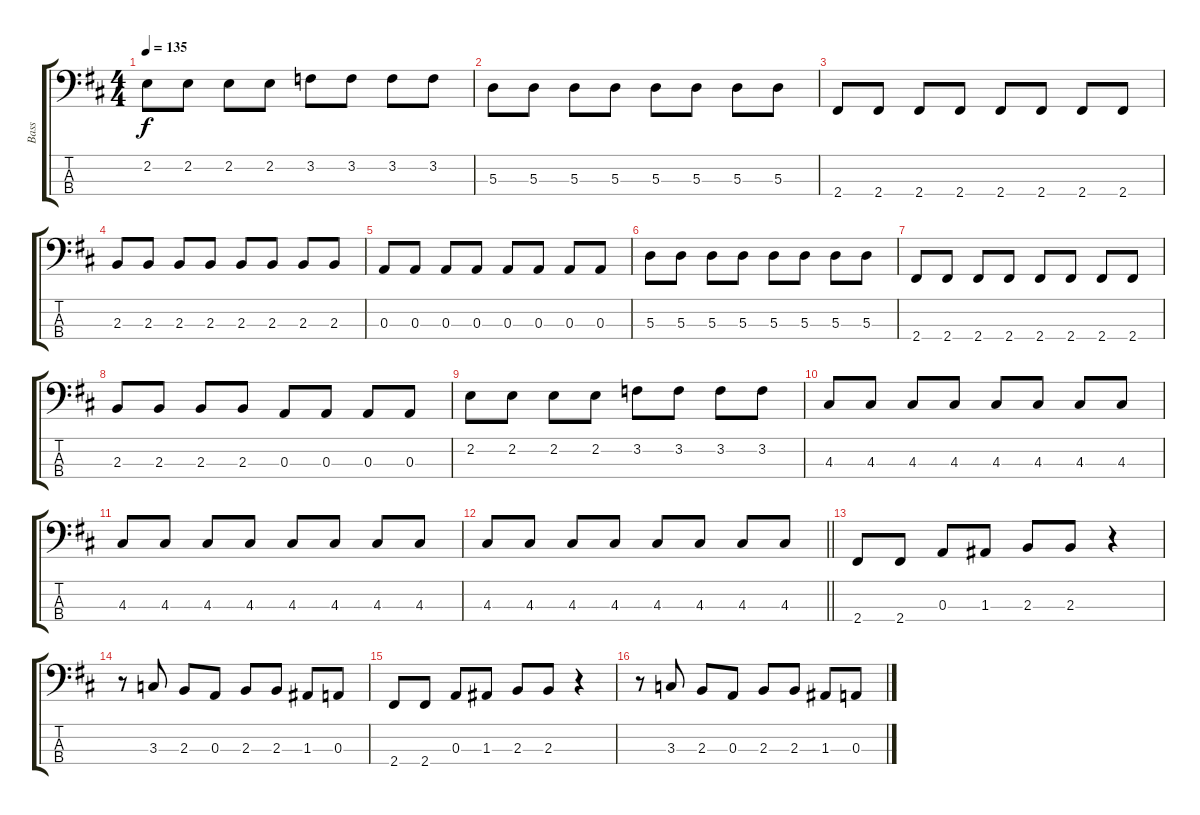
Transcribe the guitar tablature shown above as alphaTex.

\track ("Bass" "Bass") {instrument electricbasspick}
\staff {score tabs}
\tuning (G2 D2 A1 E1) {hide}
\ts (4 4)
\tempo 135
\clef f4
\ks d
2.2.8{dy f} 2.2.8 2.2.8 2.2.8 3.2.8 3.2.8 3.2.8 3.2.8 |
5.3.8 5.3.8 5.3.8 5.3.8 5.3.8 5.3.8 5.3.8 5.3.8 |
2.4.8 2.4.8 2.4.8 2.4.8 2.4.8 2.4.8 2.4.8 2.4.8 |
2.3.8 2.3.8 2.3.8 2.3.8 2.3.8 2.3.8 2.3.8 2.3.8 |
0.3.8 0.3.8 0.3.8 0.3.8 0.3.8 0.3.8 0.3.8 0.3.8 |
5.3.8 5.3.8 5.3.8 5.3.8 5.3.8 5.3.8 5.3.8 5.3.8 |
2.4.8 2.4.8 2.4.8 2.4.8 2.4.8 2.4.8 2.4.8 2.4.8 |
2.3.8 2.3.8 2.3.8 2.3.8 0.3.8 0.3.8 0.3.8 0.3.8 |
2.2.8 2.2.8 2.2.8 2.2.8 3.2.8 3.2.8 3.2.8 3.2.8 |
4.3.8 4.3.8 4.3.8 4.3.8 4.3.8 4.3.8 4.3.8 4.3.8 |
4.3.8 4.3.8 4.3.8 4.3.8 4.3.8 4.3.8 4.3.8 4.3.8 |
\barLineRight lightlight
4.3.8 4.3.8 4.3.8 4.3.8 4.3.8 4.3.8 4.3.8 4.3.8 |
2.4.8 2.4.8 0.3.8 1.3.8 2.3.8 2.3.8 r.4 |
r.8 3.3.8 2.3.8 0.3.8 2.3.8 2.3.8 1.3.8 0.3.8 |
2.4.8 2.4.8 0.3.8 1.3.8 2.3.8 2.3.8 r.4 |
r.8 3.3.8 2.3.8 0.3.8 2.3.8 2.3.8 1.3.8 0.3.8
